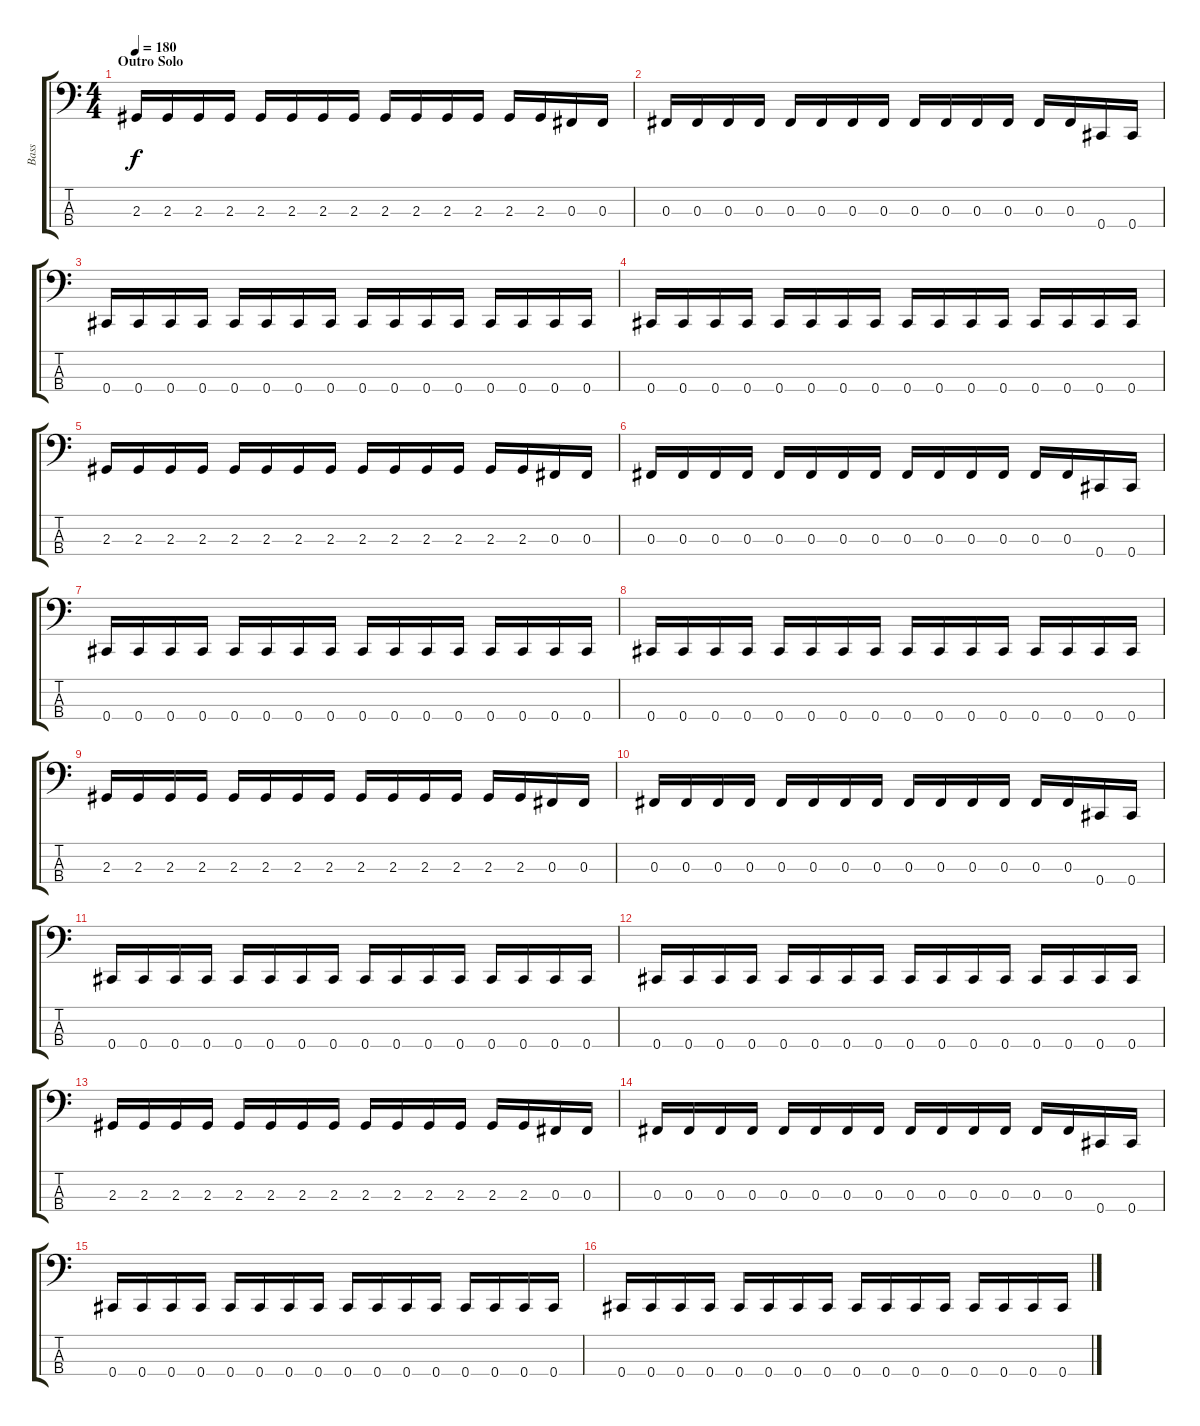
\track ("Bass" "Bass") {instrument electricbassfinger}
\staff {score tabs}
\tuning (E2 B1 Gb1 Db1) {hide}
\ts (4 4)
\section ("" "Outro Solo")
\tempo 180
\clef f4
\ks c
2.3.16{dy f} 2.3.16 2.3.16 2.3.16 2.3.16 2.3.16 2.3.16 2.3.16 2.3.16 2.3.16 2.3.16 2.3.16 2.3.16 2.3.16 0.3.16 0.3.16 |
0.3.16 0.3.16 0.3.16 0.3.16 0.3.16 0.3.16 0.3.16 0.3.16 0.3.16 0.3.16 0.3.16 0.3.16 0.3.16 0.3.16 0.4.16 0.4.16 |
0.4.16 0.4.16 0.4.16 0.4.16 0.4.16 0.4.16 0.4.16 0.4.16 0.4.16 0.4.16 0.4.16 0.4.16 0.4.16 0.4.16 0.4.16 0.4.16 |
0.4.16 0.4.16 0.4.16 0.4.16 0.4.16 0.4.16 0.4.16 0.4.16 0.4.16 0.4.16 0.4.16 0.4.16 0.4.16 0.4.16 0.4.16 0.4.16 |
2.3.16 2.3.16 2.3.16 2.3.16 2.3.16 2.3.16 2.3.16 2.3.16 2.3.16 2.3.16 2.3.16 2.3.16 2.3.16 2.3.16 0.3.16 0.3.16 |
0.3.16 0.3.16 0.3.16 0.3.16 0.3.16 0.3.16 0.3.16 0.3.16 0.3.16 0.3.16 0.3.16 0.3.16 0.3.16 0.3.16 0.4.16 0.4.16 |
0.4.16 0.4.16 0.4.16 0.4.16 0.4.16 0.4.16 0.4.16 0.4.16 0.4.16 0.4.16 0.4.16 0.4.16 0.4.16 0.4.16 0.4.16 0.4.16 |
0.4.16 0.4.16 0.4.16 0.4.16 0.4.16 0.4.16 0.4.16 0.4.16 0.4.16 0.4.16 0.4.16 0.4.16 0.4.16 0.4.16 0.4.16 0.4.16 |
2.3.16 2.3.16 2.3.16 2.3.16 2.3.16 2.3.16 2.3.16 2.3.16 2.3.16 2.3.16 2.3.16 2.3.16 2.3.16 2.3.16 0.3.16 0.3.16 |
0.3.16 0.3.16 0.3.16 0.3.16 0.3.16 0.3.16 0.3.16 0.3.16 0.3.16 0.3.16 0.3.16 0.3.16 0.3.16 0.3.16 0.4.16 0.4.16 |
0.4.16 0.4.16 0.4.16 0.4.16 0.4.16 0.4.16 0.4.16 0.4.16 0.4.16 0.4.16 0.4.16 0.4.16 0.4.16 0.4.16 0.4.16 0.4.16 |
0.4.16 0.4.16 0.4.16 0.4.16 0.4.16 0.4.16 0.4.16 0.4.16 0.4.16 0.4.16 0.4.16 0.4.16 0.4.16 0.4.16 0.4.16 0.4.16 |
2.3.16 2.3.16 2.3.16 2.3.16 2.3.16 2.3.16 2.3.16 2.3.16 2.3.16 2.3.16 2.3.16 2.3.16 2.3.16 2.3.16 0.3.16 0.3.16 |
0.3.16 0.3.16 0.3.16 0.3.16 0.3.16 0.3.16 0.3.16 0.3.16 0.3.16 0.3.16 0.3.16 0.3.16 0.3.16 0.3.16 0.4.16 0.4.16 |
0.4.16 0.4.16 0.4.16 0.4.16 0.4.16 0.4.16 0.4.16 0.4.16 0.4.16 0.4.16 0.4.16 0.4.16 0.4.16 0.4.16 0.4.16 0.4.16 |
0.4.16 0.4.16 0.4.16 0.4.16 0.4.16 0.4.16 0.4.16 0.4.16 0.4.16 0.4.16 0.4.16 0.4.16 0.4.16 0.4.16 0.4.16 0.4.16
